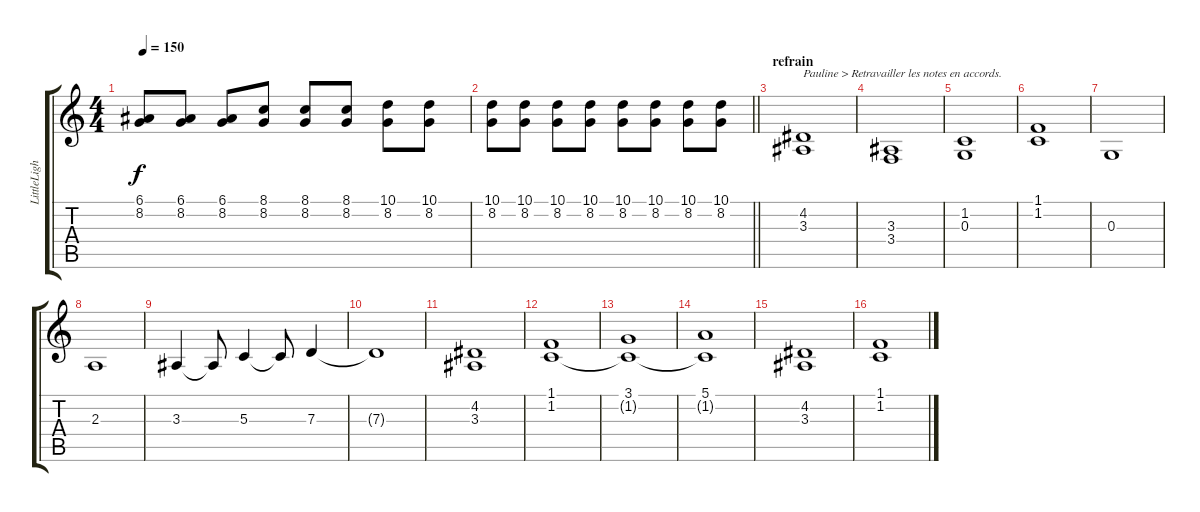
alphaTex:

\track ("LittleLight - Synthé" "LittleLigh") {instrument lead2sawtooth}
\staff {score tabs}
\tuning (E4 B3 G3 D3 A2 E2) {hide}
\ts (4 4)
\tempo 150
\clef g2
\ks c
(6.1 8.2).8{dy f} (6.1 8.2).8 (6.1 8.2).8 (8.1 8.2).8 (8.1 8.2).8 (8.1 8.2).8 (10.1 8.2).8 (10.1 8.2).8 |
\barLineRight lightlight
(10.1 8.2).8 (10.1 8.2).8 (10.1 8.2).8 (10.1 8.2).8 (10.1 8.2).8 (10.1 8.2).8 (10.1 8.2).8 (10.1 8.2).8 |
\section ("" "refrain")
(4.2 3.3).1{txt "Pauline > Retravailler les notes en accords."} |
(3.3 3.4).1 |
(1.2 0.3).1 |
(1.1 1.2).1 |
0.3.1 |
2.3.1 |
3.3.4 3.3{t}.8 5.3.4 5.3{t}.8 7.3.4 |
7.3{t}.1 |
(4.2 3.3).1 |
(1.1 1.2).1 |
(3.1 1.2{t}).1 |
(5.1 1.2{t}).1 |
(4.2 3.3).1 |
(1.1 1.2).1
